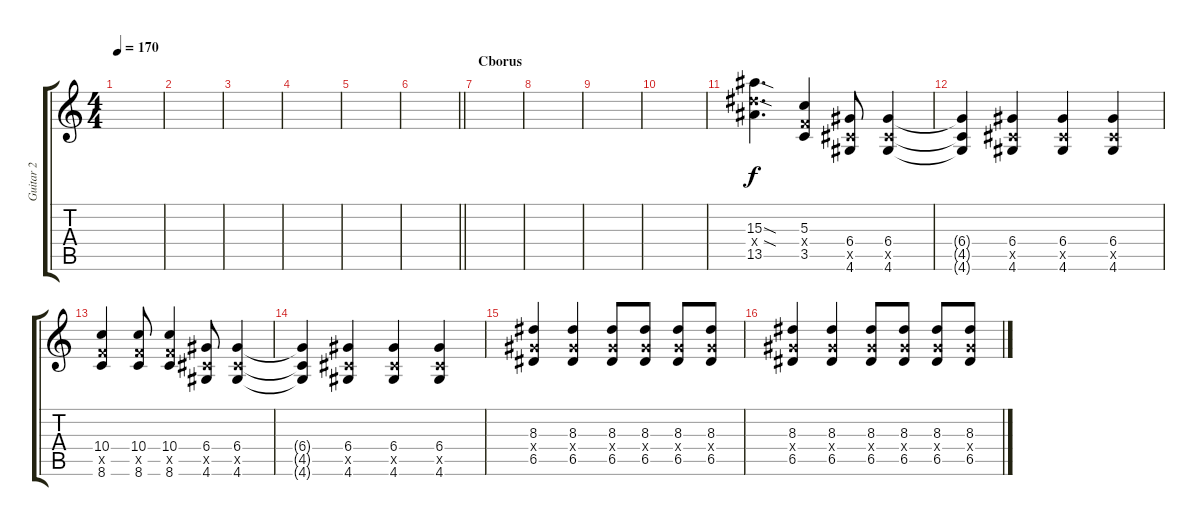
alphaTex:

\track ("Guitar 2" "Guitar 2") {instrument overdrivenguitar}
\staff {score tabs}
\tuning (E4 B3 G3 D3 A2 E2) {hide}
\ts (4 4)
\tempo 170
\clef g2
\ks c
|
|
|
|
|
\barLineRight lightlight
|
\section ("" "Cborus")
|
|
|
|
(15.3{sod} 13.4{sod x} 13.5).4{d} (5.3 3.4{x} 3.5).4 (6.4 4.5{x} 4.6).8 (6.4 4.5{x} 4.6).4 |
(6.4{t} 4.5{t} 4.6{t}).4 (6.4 4.5{x} 4.6).4 (6.4 4.5{x} 4.6).4 (6.4 4.5{x} 4.6).4 |
(10.4 8.5{x} 8.6).4 (10.4 8.5{x} 8.6).8 (10.4 8.5{x} 8.6).4 (6.4 4.5{x} 4.6).8 (6.4 4.5{x} 4.6).4 |
(6.4{t} 4.5{t} 4.6{t}).4 (6.4 4.5{x} 4.6).4 (6.4 4.5{x} 4.6).4 (6.4 4.5{x} 4.6).4 |
(8.3 6.4{x} 6.5).4 (8.3 6.4{x} 6.5).4 (8.3 6.4{x} 6.5).8 (8.3 6.4{x} 6.5).8 (8.3 6.4{x} 6.5).8 (8.3 6.4{x} 6.5).8 |
(8.3 6.4{x} 6.5).4 (8.3 6.4{x} 6.5).4 (8.3 6.4{x} 6.5).8 (8.3 6.4{x} 6.5).8 (8.3 6.4{x} 6.5).8 (8.3 6.4{x} 6.5).8
